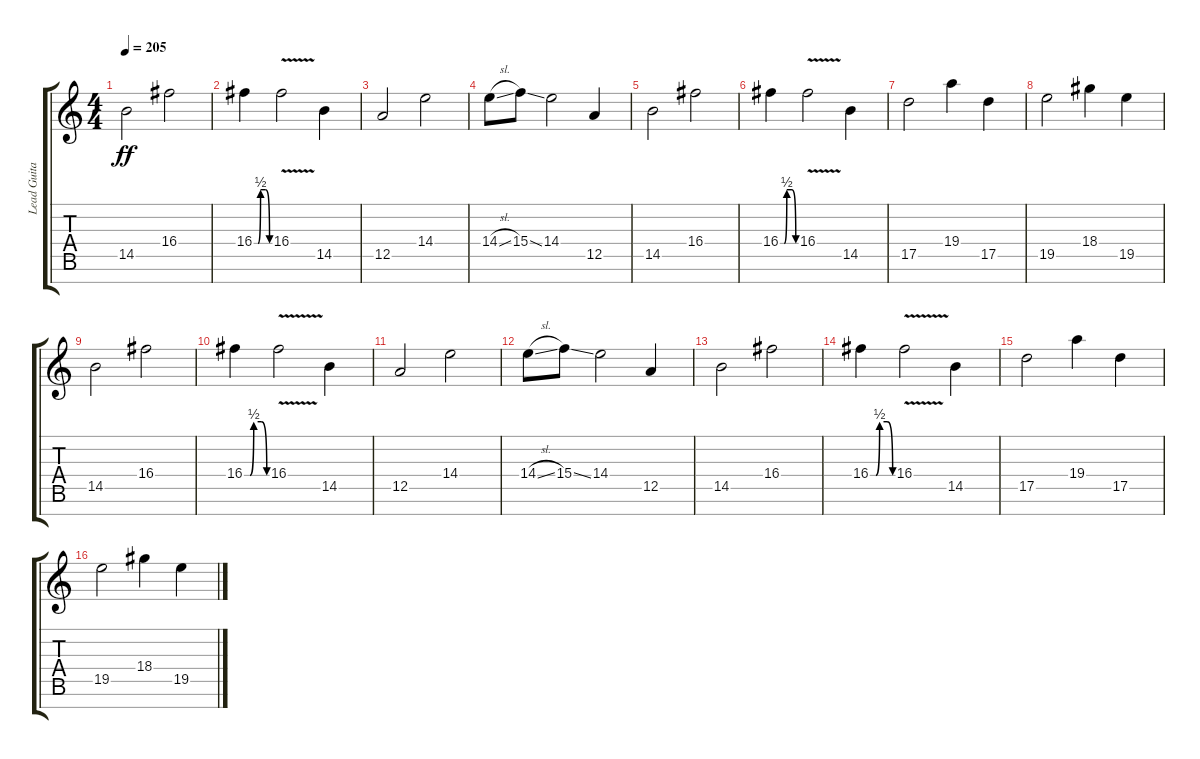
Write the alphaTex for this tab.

\track ("Lead Guitar 1" "Lead Guita") {instrument distortionguitar}
\staff {score tabs}
\tuning (E4 B3 G3 D3 A2 E2 B1) {hide}
\ts (4 4)
\tempo 205
\clef g2
\ks c
14.5.2{dy ff} 16.4.2 |
16.4{be (custom 0 0 15 0 25 2 45 2 60 0)}.4 16.4{v}.2 14.5.4 |
12.5.2 14.4.2 |
14.4{sl}.8 15.4{ss}.8 14.4.2 12.5.4 |
14.5.2 16.4.2 |
16.4{be (custom 0 0 15 0 25 2 45 2 60 0)}.4 16.4{v}.2 14.5.4 |
17.5.2 19.4.4 17.5.4 |
19.5.2 18.4.4 19.5.4 |
14.5.2 16.4.2 |
16.4{be (custom 0 0 15 0 25 2 45 2 60 0)}.4 16.4{v}.2 14.5.4 |
12.5.2 14.4.2 |
14.4{sl}.8 15.4{ss}.8 14.4.2 12.5.4 |
14.5.2 16.4.2 |
16.4{be (custom 0 0 15 0 25 2 45 2 60 0)}.4 16.4{v}.2 14.5.4 |
17.5.2 19.4.4 17.5.4 |
19.5.2 18.4.4 19.5.4
